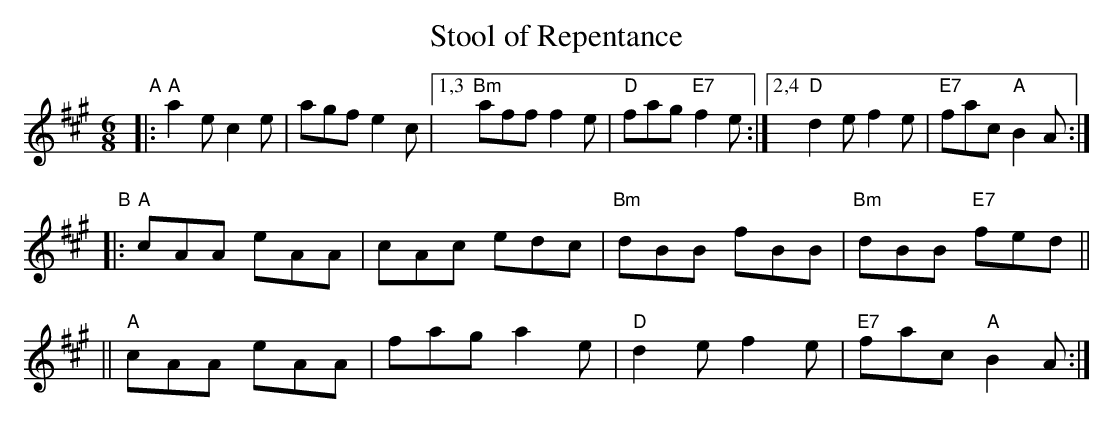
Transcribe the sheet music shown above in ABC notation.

X:1
T: Stool of Repentance
M: 6/8
L: 1/8
K: A
"^A"\
|: "A"a2e c2e | agf e2c |[1,3 "Bm"aff f2e |  "D"fag "E7"f2e \
                       :|[2,4  "D"d2e f2e | "E7"fac  "A"B2A :|
"^B"\
|: "A"cAA eAA | cAc edc |"Bm"dBB fBB | "Bm"dBB "E7"fed ||
|| "A"cAA eAA | fag a2e | "D"d2e f2e | "E7"fac  "A"B2A :|
